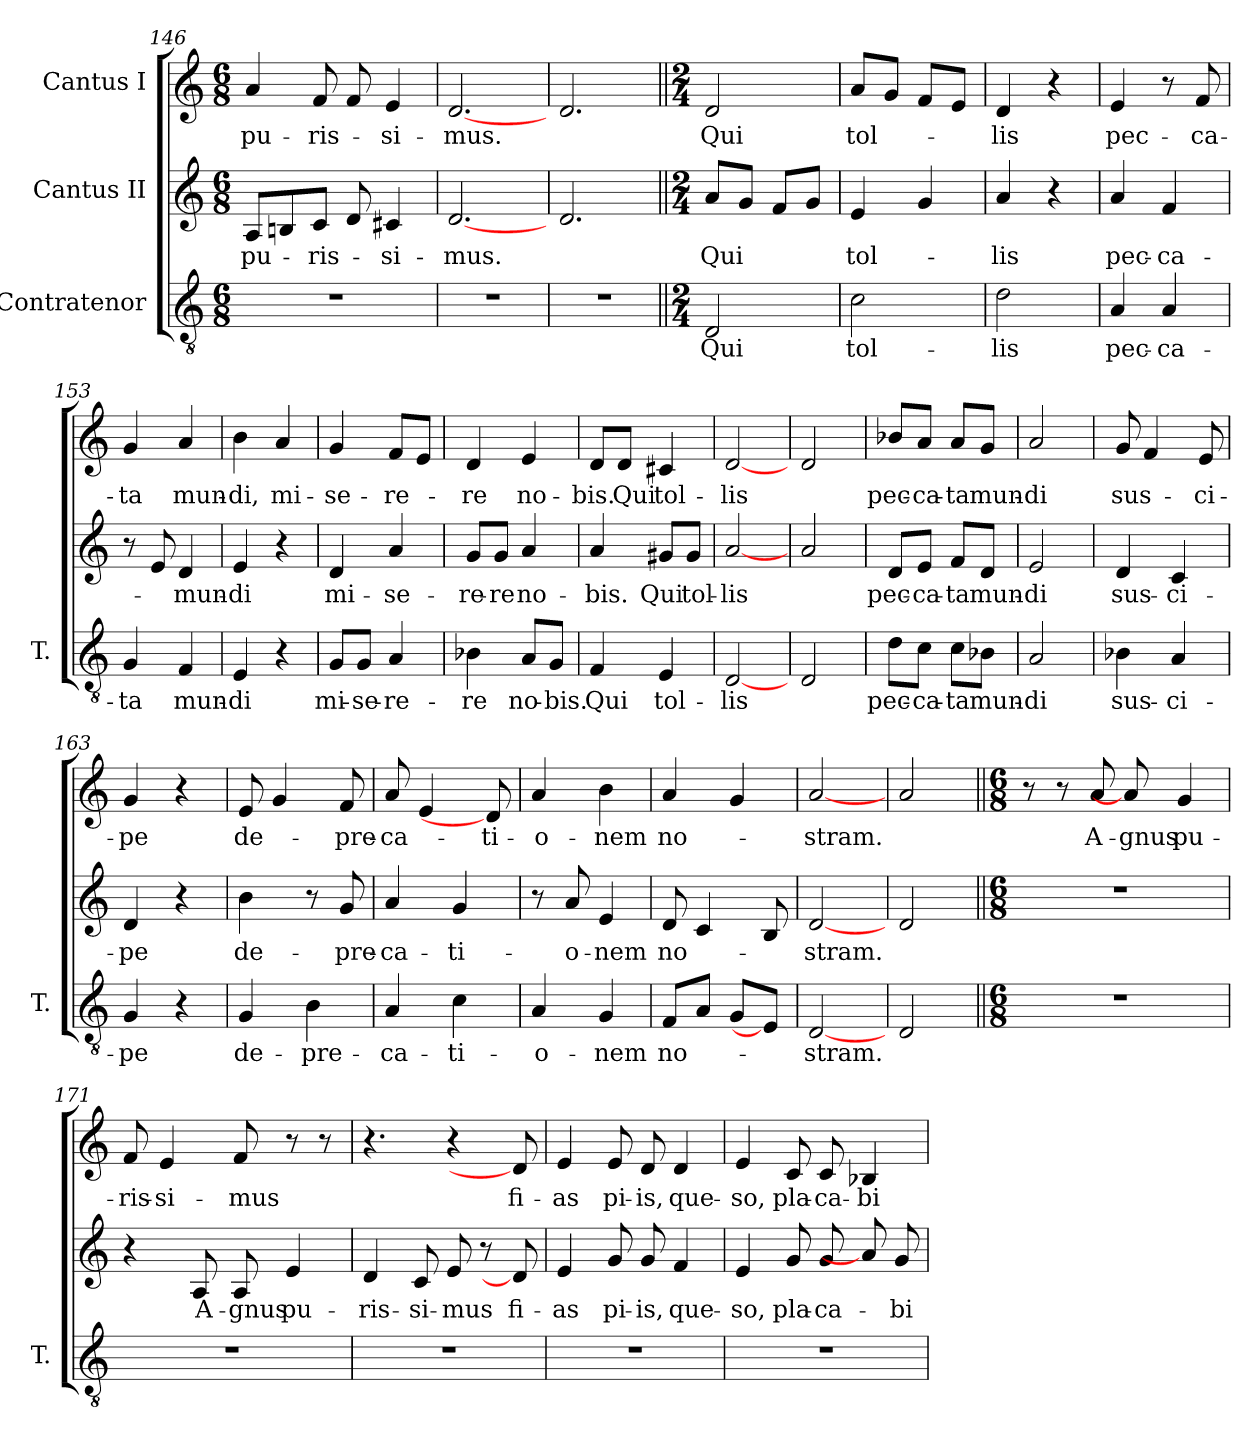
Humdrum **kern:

**kern	**text	**kern	**text	**kern	**text
*part3	*part3	*part2	*part2	*part1	*part1
*staff3	*staff3	*staff2	*staff2	*staff1	*staff1
*I"Contratenor	*	*I"Cantus II	*	*I"Cantus I	*
*I'T.	*	*	*	*	*
!!LO:LB:g=z
*clefGv2	*	*clefG2	*	*clefG2	*
*ITrd7c12	*	*	*	*	*
*k[]	*	*k[]	*	*k[]	*
*C:	*	*C:	*	*C:	*
*M6/8	*	*M6/8	*	*M6/8	*
=146	=146	=146	=146	=146	=146
!LO:N:vis=1	!	!	!LO:LY:b:color=#000000	!	!LO:LY:b:color=#000000
2.r	.	8Ai/L	pu-	4ai/	pu-
.	.	8Bni/	.	.	.
!	!	!	!LO:LY:b:color=#000000	!	!LO:LY:b:color=#000000
.	.	8ci/J	-ris-	8fi/L	-ris-
.	.	8di/L	.	8fi/L	.
!	!	!	!LO:LY:b:color=#000000	!	!LO:LY:b:color=#000000
.	.	4c#Xi/	-si-	4ei/	-si-
=147	=147	=147	=147	=147	=147
!LO:N:vis=1	!	!	!LO:LY:b:color=#000000	!	!LO:LY:b:color=#000000
2.r	.	[2.di/	-mus.	[2.di/	-mus.
=148	=148	=148	=148	=148	=148
!LO:N:vis=1	!	!	!	!	!
2.r	.	2.di/	.	2.di/	.
=149||	=149||	=149||	=149||	=149||	=149||
*M2/4	*	*M2/4	*	*M2/4	*
!	!LO:LY:b:color=#000000	!	!LO:LY:b:color=#000000	!	!LO:LY:b:color=#000000
2DDi/	Qui	8ai/L	Qui	2di/	Qui
.	.	8gi/J	.	.	.
.	.	8fi/L	.	.	.
.	.	8gi/J	.	.	.
=150	=150	=150	=150	=150	=150
!	!LO:LY:b:color=#000000	!	!LO:LY:b:color=#000000	!	!LO:LY:b:color=#000000
2Ci\	tol-	4ei/	tol-	8ai/L	tol-
.	.	.	.	8gi/J	.
.	.	4gi/	.	8fi/L	.
.	.	.	.	8ei/J	.
=151	=151	=151	=151	=151	=151
!	!LO:LY:b:color=#000000	!	!LO:LY:b:color=#000000	!	!LO:LY:b:color=#000000
2Di\	-lis	4ai/	-lis	4di/	-lis
.	.	4r	.	4r	.
=152	=152	=152	=152	=152	=152
!	!LO:LY:b:color=#000000	!	!LO:LY:b:color=#000000	!	!LO:LY:b:color=#000000
4AAi/	pec-	4ai/	pec-	4ei/	pec-
!	!LO:LY:b:color=#000000	!	!LO:LY:b:color=#000000	!	!
4AAi/	-ca-	4fi/	-ca-	8r	.
!	!	!	!	!	!LO:LY:b:color=#000000
.	.	.	.	8fi/L	-ca-
=153	=153	=153	=153	=153	=153
!	!LO:LY:b:color=#000000	!	!LO:LY:b:color=#000000	!	!LO:LY:b:color=#000000
4GGi/	-ta	8r	-ta	4gi/	-ta
.	.	8ei/L	.	.	.
!	!LO:LY:b:color=#000000	!	!LO:LY:b:color=#000000	!	!LO:LY:b:color=#000000
4FFi/	mun-	4di/	mun-	4ai/	mun-
=154	=154	=154	=154	=154	=154
!	!LO:LY:b:color=#000000	!	!LO:LY:b:color=#000000	!	!LO:LY:b:color=#000000
4EEi/	-di	4ei/	-di	4bi\	-di,
!	!	!	!	!	!LO:LY:b:color=#000000
4r	.	4r	.	4ai/	mi-
!!LO:PB:g=z
=155	=155	=155	=155	=155	=155
!	!LO:LY:b:color=#000000	!	!LO:LY:b:color=#000000	!	!LO:LY:b:color=#000000
8GGi/L	mi-	4di/	mi-	4gi/	-se-
!	!LO:LY:b:color=#000000	!	!	!	!
8GGi/J	-se-	.	.	.	.
!	!LO:LY:b:color=#000000	!	!LO:LY:b:color=#000000	!	!LO:LY:b:color=#000000
4AAi/	-re-	4ai/	-se-	8fi/L	-re-
.	.	.	.	8ei/J	.
=156	=156	=156	=156	=156	=156
!	!LO:LY:b:color=#000000	!	!LO:LY:b:color=#000000	!	!LO:LY:b:color=#000000
4BB-Xi\	-re	8gi/L	-re-	4di/	-re
!	!	!	!LO:LY:b:color=#000000	!	!
.	.	8gi/J	-re	.	.
!	!LO:LY:b:color=#000000	!	!LO:LY:b:color=#000000	!	!LO:LY:b:color=#000000
8AAi/L	no-	4ai/	no-	4ei/	no-
!	!LO:LY:b:color=#000000	!	!	!	!
8GGi/J	-bis.	.	.	.	.
=157	=157	=157	=157	=157	=157
!	!LO:LY:b:color=#000000	!	!LO:LY:b:color=#000000	!	!LO:LY:b:color=#000000
4FFi/	Qui	4ai/	-bis.	8di/L	-bis.
!	!	!	!	!	!LO:LY:b:color=#000000
.	.	.	.	8di/J	Qui
!	!LO:LY:b:color=#000000	!	!LO:LY:b:color=#000000	!	!LO:LY:b:color=#000000
4EEi/	tol-	8g#Xi/L	Qui	4c#Xi/	tol-
!	!	!	!LO:LY:b:color=#000000	!	!
.	.	8g#i/J	tol-	.	.
=158	=158	=158	=158	=158	=158
!	!LO:LY:b:color=#000000	!	!LO:LY:b:color=#000000	!	!LO:LY:b:color=#000000
[2DDi/	-lis	[2ai/	-lis	[2di/	-lis
=159	=159	=159	=159	=159	=159
2DDi/	.	2ai/	.	2di/	.
=160	=160	=160	=160	=160	=160
!	!LO:LY:b:color=#000000	!	!LO:LY:b:color=#000000	!	!LO:LY:b:color=#000000
8Di\L	pec-	8di/L	pec-	8b-Xi/L	pec-
!	!LO:LY:b:color=#000000	!	!LO:LY:b:color=#000000	!	!LO:LY:b:color=#000000
8Ci\J	-ca-	8ei/J	-ca-	8ai/J	-ca-
!	!LO:LY:b:color=#000000	!	!LO:LY:b:color=#000000	!	!LO:LY:b:color=#000000
8Ci\L	-ta	8fi/L	-ta	8ai/L	-ta
!	!LO:LY:b:color=#000000	!	!LO:LY:b:color=#000000	!	!LO:LY:b:color=#000000
8BB-Xi\J	mun-	8di/J	mun-	8gi/J	mun-
=161	=161	=161	=161	=161	=161
!	!LO:LY:b:color=#000000	!	!LO:LY:b:color=#000000	!	!LO:LY:b:color=#000000
2AAi/	-di	2ei/	-di	2ai/	-di
=162	=162	=162	=162	=162	=162
!	!LO:LY:b:color=#000000	!	!LO:LY:b:color=#000000	!	!LO:LY:b:color=#000000
4BB-Xi\	sus-	4di/	sus-	8gi/L	sus-
.	.	.	.	4fi/	.
!	!LO:LY:b:color=#000000	!	!LO:LY:b:color=#000000	!	!
4AAi/	-ci-	4ci/	-ci-	.	.
!	!	!	!	!	!LO:LY:b:color=#000000
.	.	.	.	8ei/L	-ci-
!!LO:LB:g=z
=163	=163	=163	=163	=163	=163
!	!LO:LY:b:color=#000000	!	!LO:LY:b:color=#000000	!	!LO:LY:b:color=#000000
4GGi/	-pe	4di/	-pe	4gi/	-pe
4r	.	4r	.	4r	.
=164	=164	=164	=164	=164	=164
!	!LO:LY:b:color=#000000	!	!LO:LY:b:color=#000000	!	!LO:LY:b:color=#000000
4GGi/	de-	4bi\	de-	8ei/L	de-
.	.	.	.	4gi/	.
!	!LO:LY:b:color=#000000	!	!	!	!
4BBi\	-pre-	8r	.	.	.
!	!	!	!LO:LY:b:color=#000000	!	!LO:LY:b:color=#000000
.	.	8gi/L	-pre-	8fi/L	-pre-
=165	=165	=165	=165	=165	=165
!	!LO:LY:b:color=#000000	!	!LO:LY:b:color=#000000	!	!LO:LY:b:color=#000000
4AAi/	-ca-	4ai/	-ca-	8ai/L	-ca-
.	.	.	.	4ei/	.
!	!LO:LY:b:color=#000000	!	!LO:LY:b:color=#000000	!	!
4Ci\	-ti-	4gi/	-ti-	.	.
!	!	!	!	!	!LO:LY:b:color=#000000
.	.	.	.	8di/L]	-ti-
=166	=166	=166	=166	=166	=166
!	!LO:LY:b:color=#000000	!	!	!	!LO:LY:b:color=#000000
4AAi/	-o-	8r	.	4ai/	-o-
!	!	!	!LO:LY:b:color=#000000	!	!
.	.	8ai/L	-o-	.	.
!	!LO:LY:b:color=#000000	!	!LO:LY:b:color=#000000	!	!LO:LY:b:color=#000000
4GGi/	-nem	4ei/	-nem	4bi\	-nem
=167	=167	=167	=167	=167	=167
!	!LO:LY:b:color=#000000	!	!LO:LY:b:color=#000000	!	!LO:LY:b:color=#000000
8FFi/L	no-	8di/L	no-	4ai/	no-
8AAi/J	.	4ci/	.	.	.
8GGi/L	.	.	.	4gi/	.
8EEi/J]	.	8Bi/L	.	.	.
=168	=168	=168	=168	=168	=168
!	!LO:LY:b:color=#000000	!	!LO:LY:b:color=#000000	!	!LO:LY:b:color=#000000
[2DDi/	-stram.	[2di/	-stram.	[2ai/	-stram.
=169	=169	=169	=169	=169	=169
2DDi/	.	2di/	.	2ai/	.
=170||	=170||	=170||	=170||	=170||	=170||
*M6/8	*	*M6/8	*	*M6/8	*
!LO:N:vis=1	!	!LO:N:vis=1	!	!	!
2.r	.	2.r	.	8r	.
.	.	.	.	8r	.
!	!	!	!	!	!LO:LY:b:color=#000000
.	.	.	.	8ai/L	A-
!	!	!	!	!	!LO:LY:b:color=#000000
.	.	.	.	8ai/L]	-gnus
!	!	!	!	!	!LO:LY:b:color=#000000
.	.	.	.	4gi/	pu-
!!LO:LB:g=z
=171	=171	=171	=171	=171	=171
!LO:N:vis=1	!	!	!	!	!LO:LY:b:color=#000000
2.r	.	4r	.	8fi/L	-ris-
!	!	!	!	!	!LO:LY:b:color=#000000
.	.	.	.	4ei/	-si-
!	!	!	!LO:LY:b:color=#000000	!	!
.	.	8Ai/L	A-	.	.
!	!	!	!LO:LY:b:color=#000000	!	!LO:LY:b:color=#000000
.	.	8Ai/L	-gnus	8fi/L	-mus
!	!	!	!LO:LY:b:color=#000000	!	!
.	.	4ei/	pu-	8r	.
.	.	.	.	8r	.
=172	=172	=172	=172	=172	=172
!LO:N:vis=1	!	!	!LO:LY:b:color=#000000	!	!
2.r	.	4di/	-ris-	4.r	.
!	!	!	!LO:LY:b:color=#000000	!	!
.	.	8ci/L	-si-	.	.
!	!	!	!LO:LY:b:color=#000000	!	!
.	.	8ei/L	-mus	4r	.
.	.	8r	.	.	.
!	!	!	!LO:LY:b:color=#000000	!	!LO:LY:b:color=#000000
.	.	8di/L]	fi-	8di/L]	fi-
=173	=173	=173	=173	=173	=173
!LO:N:vis=1	!	!	!LO:LY:b:color=#000000	!	!LO:LY:b:color=#000000
2.r	.	4ei/	-as	4ei/	-as
!	!	!	!LO:LY:b:color=#000000	!	!LO:LY:b:color=#000000
.	.	8gi/L	pi-	8ei/L	pi-
!	!	!	!LO:LY:b:color=#000000	!	!LO:LY:b:color=#000000
.	.	8gi/L	-is,	8di/L	-is,
!	!	!	!LO:LY:b:color=#000000	!	!LO:LY:b:color=#000000
.	.	4fi/	que-	4di/	que-
=174	=174	=174	=174	=174	=174
!LO:N:vis=1	!	!	!LO:LY:b:color=#000000	!	!LO:LY:b:color=#000000
2.r	.	4ei/	-so,	4ei/	-so,
!	!	!	!LO:LY:b:color=#000000	!	!LO:LY:b:color=#000000
.	.	8gi/L	pla-	8ci/L	pla-
!	!	!	!LO:LY:b:color=#000000	!	!LO:LY:b:color=#000000
.	.	8gi/L	-ca-	8ci/L	-ca-
!	!	!	!	!	!LO:LY:b:color=#000000
.	.	8ai/]	.	4B-Xi/	-bi-
!	!	!	!LO:LY:b:color=#000000	!	!
.	.	8gi/J	-bi-	.	.
=	=	=	=	=	=
*-	*-	*-	*-	*-	*-
